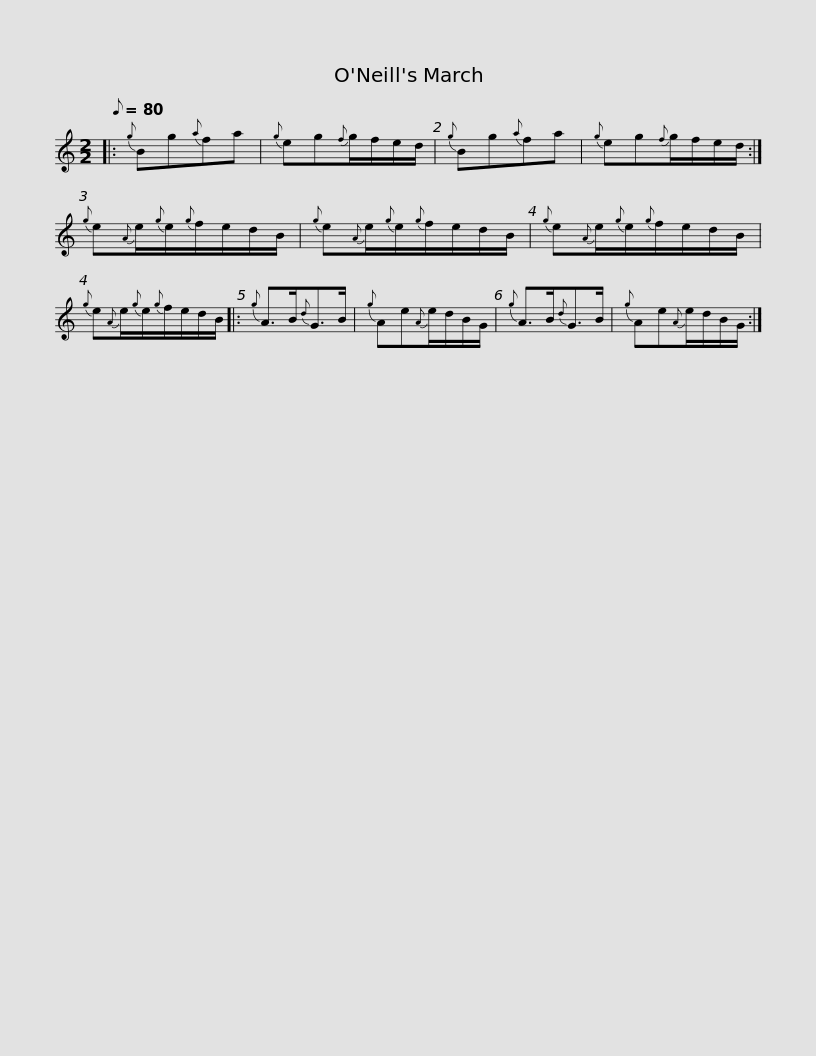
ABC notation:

X:1
L:1/8
Q:1/8=80
M:2/2
I:linebreak $
K:C
V:1 treble
V:1
|:{g} Bg{a}fa |{g} eg{f}g/f/e/d/ |{g} Bg{a}fa |{g} eg{f}g/f/e/d/ :|{g} e{A}e/{g}e/{g}f/e/d/B/ |$ %5
{g} e{A}e/{g}e/{g}f/e/d/B/ |{g} e{A}e/{g}e/{g}f/e/d/B/ |{g} e{A}e/{g}e/{g}f/e/d/B/ |:{g} A>B{d}G>B |{g} Ae{A}e/d/B/G/ |$ %10
{g} A>B{d}G>B |{g} Ae{A}e/d/B/G/ :| %12
